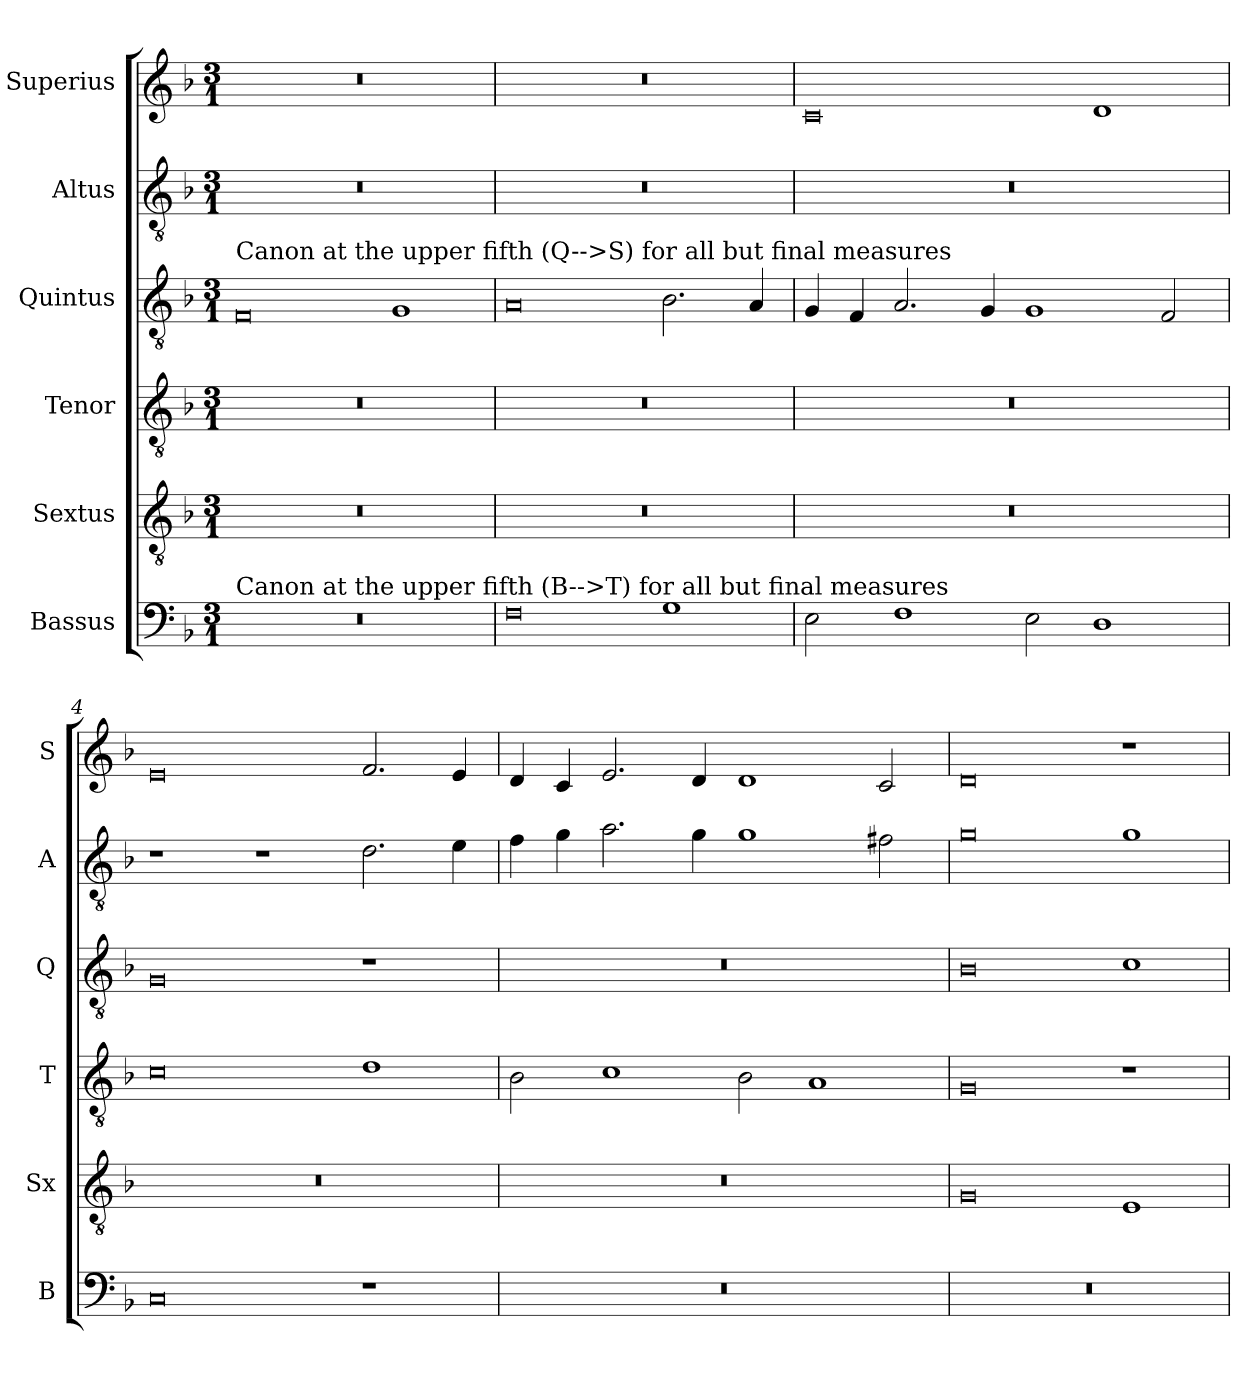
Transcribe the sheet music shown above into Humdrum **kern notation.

**kern	**kern	**kern	**kern	**kern	**kern
*part6	*part5	*part4	*part3	*part2	*part1
*staff6	*staff5	*staff4	*staff3	*staff2	*staff1
*I"Bassus	*I"Sextus	*I"Tenor	*I"Quintus	*I"Altus	*I"Superius
*I'B	*I'Sx	*I'T	*I'Q	*I'A	*I'S
*clefF4	*clefGv2	*clefGv2	*clefGv2	*clefGv2	*clefG2
*k[b-]	*k[b-]	*k[b-]	*k[b-]	*k[b-]	*k[b-]
*M3/1	*M3/1	*M3/1	*M3/1	*M3/1	*M3/1
=1	=1	=1	=1	=1	=1
!	!	!	!LO:TX:a:t=Canon at the upper fifth (Q-->S) for all but final measures	!	!
!LO:TX:a:t=Canon at the upper fifth (B-->T) for all but final measures	!	!	!	!	!
0.r	0.r	0.r	0F	0.r	0.r
.	.	.	1G	.	.
=2	=2	=2	=2	=2	=2
0F	0.r	0.r	0A	0.r	0.r
1G	.	.	2.B-\	.	.
.	.	.	4A/	.	.
=3	=3	=3	=3	=3	=3
2E\	0.r	0.r	4G/	0.r	0c
.	.	.	4F/	.	.
1F	.	.	2.A/	.	.
.	.	.	4G/	.	.
2E\	.	.	1G	.	.
1D	.	.	.	.	1d
.	.	.	2F/	.	.
=4	=4	=4	=4	=4	=4
0C	0.r	0c	0G	1r	0e
.	.	.	.	1r	.
1r	.	1d	1r	2.d\	2.f/
.	.	.	.	4e\	4e/
=5	=5	=5	=5	=5	=5
0.r	0.r	2B-\	0.r	4f\	4d/
.	.	.	.	4g\	4c/
.	.	1c	.	2.a\	2.e/
.	.	.	.	4g\	4d/
.	.	2B-\	.	1g	1d
.	.	1A	.	.	.
.	.	.	.	2f#X\	2c/
=6	=6	=6	=6	=6	=6
0.r	0G	0G	0B-	0g	0d
.	1E	1r	1c	1g	1r
=	=	=	=	=	=
*-	*-	*-	*-	*-	*-
